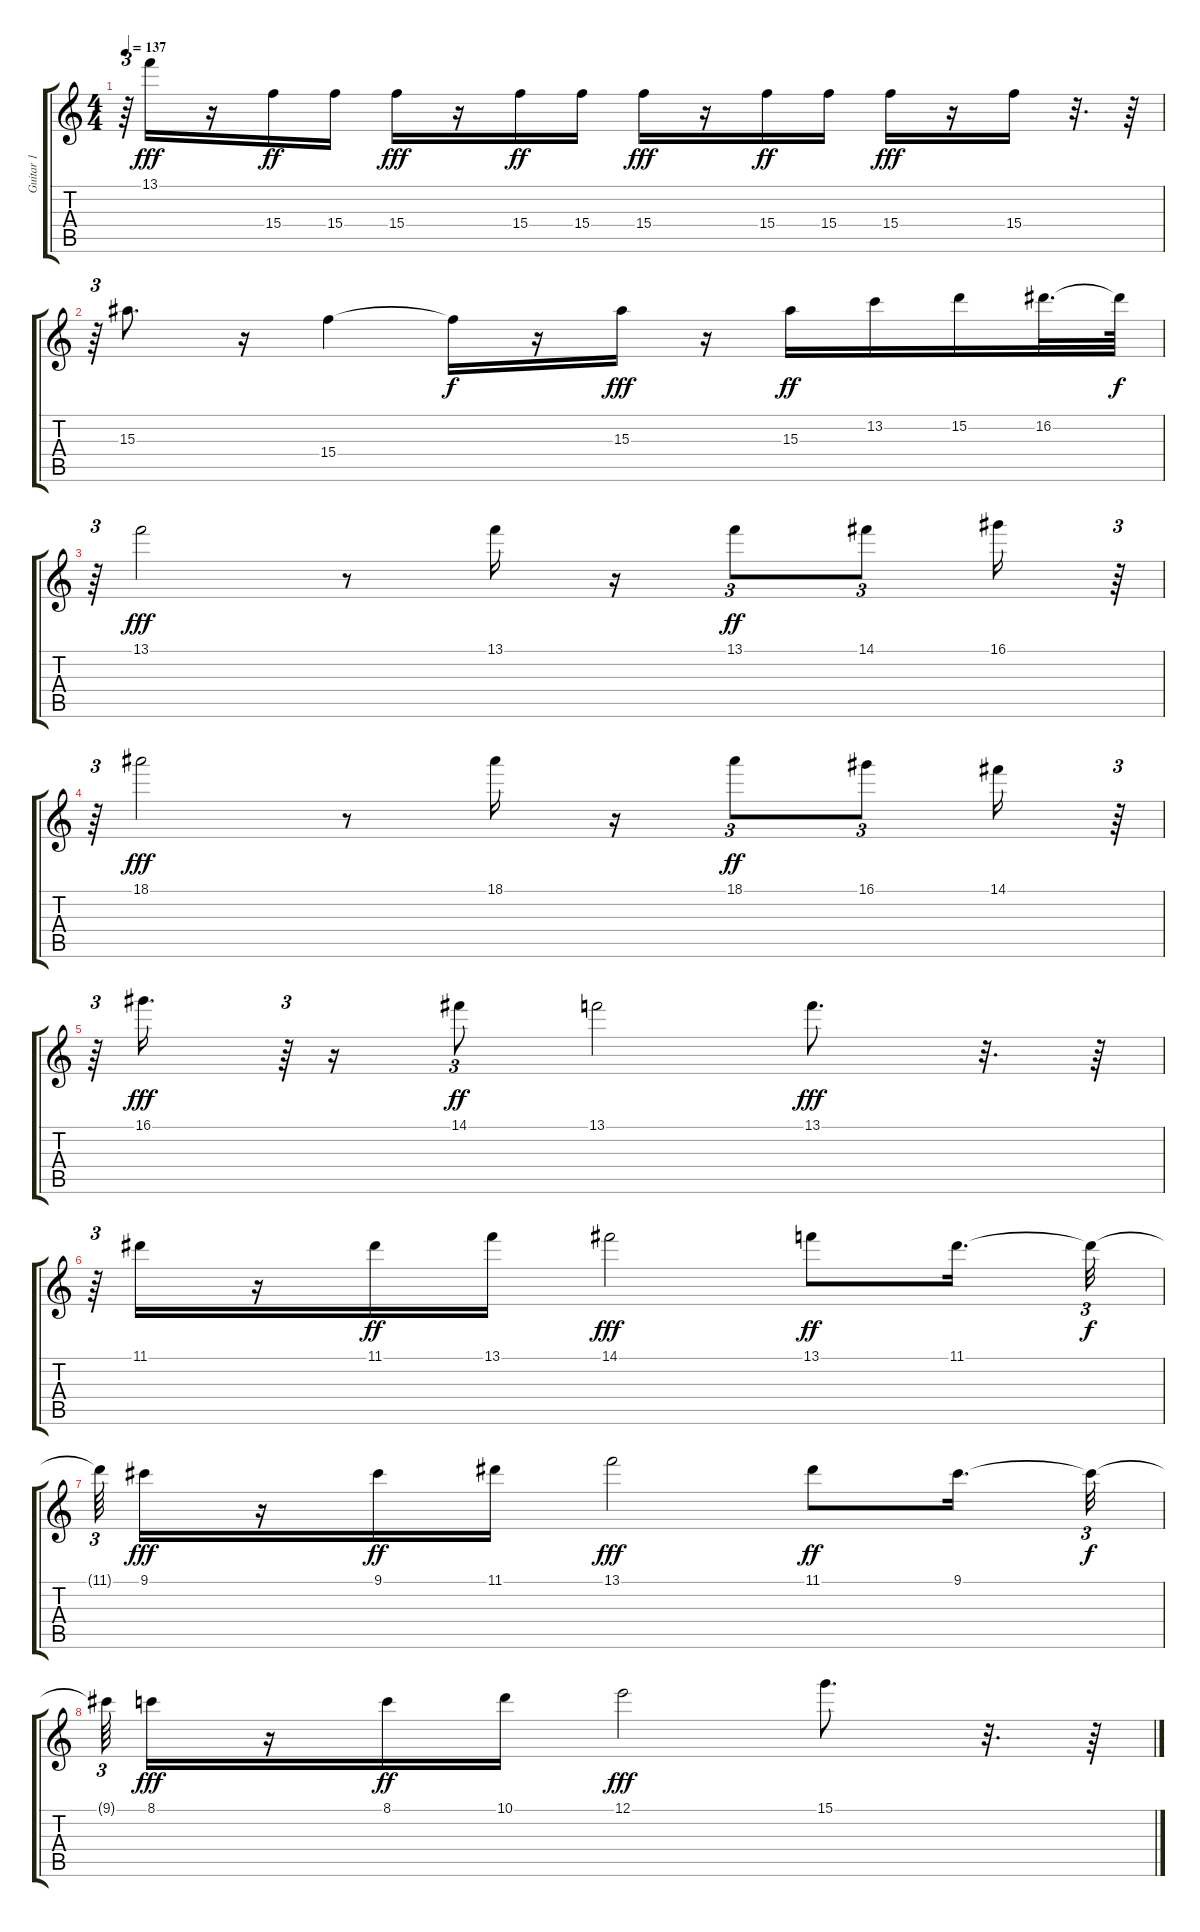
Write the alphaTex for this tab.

\track ("Guitar 1" "Guitar 1") {instrument acousticguitarnylon}
\staff {score tabs}
\tuning (E4 B3 G3 D3 A2 E2) {hide}
\ts (4 4)
\tempo 137
\clef g2
\ks c
r.64{tu (3 2) dy fff} 13.1.16 r.16 15.4.16{dy ff} 15.4.16 15.4.16{dy fff} r.16 15.4.16{dy ff} 15.4.16 15.4.16{dy fff} r.16 15.4.16{dy ff} 15.4.16 15.4.16{dy fff} r.16 15.4.16 r.32{d} r.64 |
r.64{tu (3 2)} 15.3.8{d} r.16 15.4.4 15.4{t}.16{dy f} r.16 15.3.16{dy fff} r.16 15.3.16{dy ff} 13.2.16 15.2.16 16.2.32{d} 16.2{t}.64{dy f} |
r.64{tu (3 2)} 13.1.2{dy fff} r.8 13.1.16 r.16 13.1.8{tu (3 2) dy ff} 14.1.8{tu (3 2)} 16.1.16 r.64{tu (3 2)} |
r.64{tu (3 2)} 18.1.2{dy fff} r.8 18.1.16 r.16 18.1.8{tu (3 2) dy ff} 16.1.8{tu (3 2)} 14.1.16 r.64{tu (3 2)} |
r.64{tu (3 2)} 16.1.16{d dy fff} r.64{tu (3 2)} r.16 14.1.8{tu (3 2) dy ff} 13.1.2 13.1.8{d dy fff} r.32{d} r.64 |
r.64{tu (3 2)} 11.1.16 r.16 11.1.16{dy ff} 13.1.16 14.1.2{dy fff} 13.1.8{dy ff} 11.1.16{d} 11.1{t}.32{tu (3 2) dy f} |
11.1{t}.64{tu (3 2)} 9.1.16{dy fff} r.16 9.1.16{dy ff} 11.1.16 13.1.2{dy fff} 11.1.8{dy ff} 9.1.16{d} 9.1{t}.32{tu (3 2) dy f} |
9.1{t}.64{tu (3 2)} 8.1.16{dy fff} r.16 8.1.16{dy ff} 10.1.16 12.1.2{dy fff} 15.1.8{d} r.32{d} r.64
